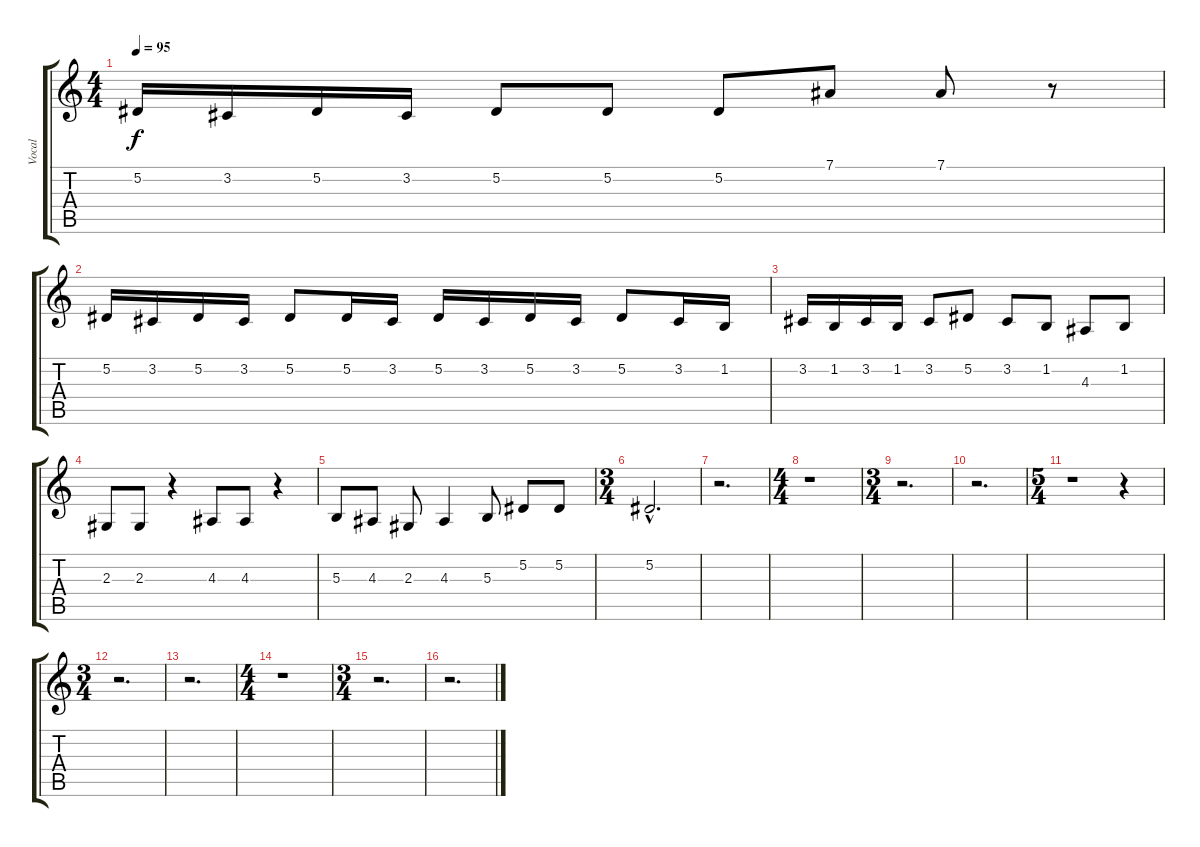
\track ("Vocal" "Vocal") {instrument reedorgan}
\staff {score tabs}
\tuning (Eb4 Bb3 Gb3 Db3 Ab2 Eb2) {hide}
\ts (4 4)
\tempo 95
\clef g2
\ks c
5.2.16{dy f} 3.2.16 5.2.16 3.2.16 5.2.8 5.2.8 5.2.8 7.1.8 7.1.8 r.8 |
5.2.16 3.2.16 5.2.16 3.2.16 5.2.8 5.2.16 3.2.16 5.2.16 3.2.16 5.2.16 3.2.16 5.2.8 3.2.16 1.2.16 |
3.2.16 1.2.16 3.2.16 1.2.16 3.2.8 5.2.8 3.2.8 1.2.8 4.3.8 1.2.8 |
2.3.8 2.3.8 r.4 4.3.8 4.3.8 r.4 |
5.3.8 4.3.8 2.3.8 4.3.4 5.3.8 5.2.8 5.2.8 |
\ts (3 4)
5.2{hac}.2{d} |
r.2{d} |
\ts (4 4)
r.1 |
\ts (3 4)
r.2{d} |
r.2{d} |
\ts (5 4)
r.1 r.4 |
\ts (3 4)
r.2{d} |
r.2{d} |
\ts (4 4)
r.1 |
\ts (3 4)
r.2{d} |
r.2{d}
